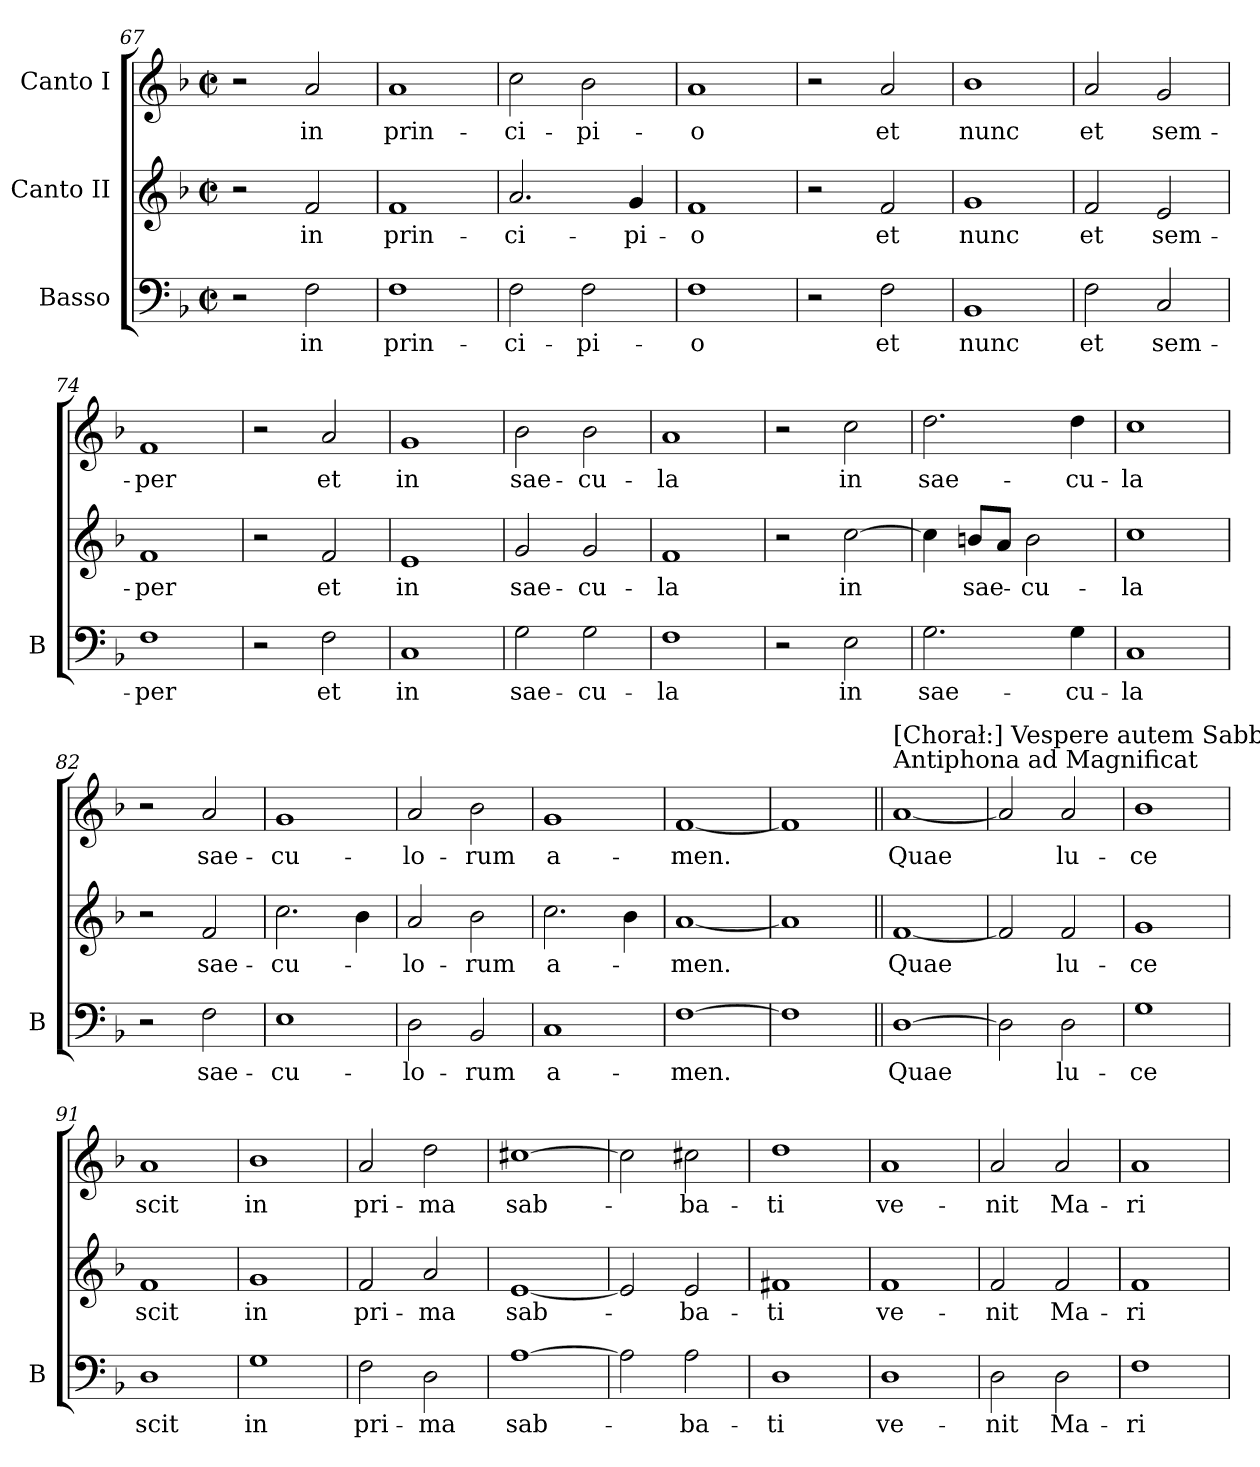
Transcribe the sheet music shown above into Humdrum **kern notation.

**kern	**text	**kern	**text	**kern	**text
*part3	*part3	*part2	*part2	*part1	*part1
*staff3	*staff3	*staff2	*staff2	*staff1	*staff1
*I"Basso	*	*I"Canto II	*	*I"Canto I	*
*I'B	*	*	*	*	*
*clefF4	*	*clefG2	*	*clefG2	*
*k[b-]	*	*k[b-]	*	*k[b-]	*
*M2/2	*	*M2/2	*	*M2/2	*
*met(c|)	*	*met(c|)	*	*met(c|)	*
=67	=67	=67	=67	=67	=67
2r	.	2r	.	2r	.
2F\	in	2f/	in	2a/	in
=68	=68	=68	=68	=68	=68
1F	prin-	1f	prin-	1a	prin-
=69	=69	=69	=69	=69	=69
2F\	-ci-	2.a/	-ci-	2cc\	-ci-
2F\	-pi-	.	.	2b-\	-pi-
.	.	4g/	-pi-	.	.
=70	=70	=70	=70	=70	=70
1F	-o	1f	-o	1a	-o
=71	=71	=71	=71	=71	=71
2r	.	2r	.	2r	.
2F\	et	2f/	et	2a/	et
=72	=72	=72	=72	=72	=72
1BB-	nunc	1g	nunc	1b-	nunc
=73	=73	=73	=73	=73	=73
2F\	et	2f/	et	2a/	et
2C/	sem-	2e/	sem-	2g/	sem-
=74	=74	=74	=74	=74	=74
1F	-per	1f	-per	1f	-per
=75	=75	=75	=75	=75	=75
2r	.	2r	.	2r	.
2F\	et	2f/	et	2a/	et
=76	=76	=76	=76	=76	=76
1C	in	1e	in	1g	in
=77	=77	=77	=77	=77	=77
2G\	sae-	2g/	sae-	2b-\	sae-
2G\	-cu-	2g/	-cu-	2b-\	-cu-
=78	=78	=78	=78	=78	=78
1F	-la	1f	-la	1a	-la
=79	=79	=79	=79	=79	=79
2r	.	2r	.	2r	.
2E\	in	[2cc\	in	2cc\	in
=80	=80	=80	=80	=80	=80
2.G\	sae-	4cc\]	.	2.dd\	sae-
.	.	8bn/L	sae-	.	.
.	.	8a/J	.	.	.
.	.	2b\	-cu-	.	.
4G\	-cu-	.	.	4dd\	-cu-
=81	=81	=81	=81	=81	=81
1C	-la	1cc	-la	1cc	-la
=82	=82	=82	=82	=82	=82
2r	.	2r	.	2r	.
2F\	sae-	2f/	sae-	2a/	sae-
=83	=83	=83	=83	=83	=83
1E	-cu-	2.cc\	-cu-	1g	-cu-
.	.	4b-\	.	.	.
=84	=84	=84	=84	=84	=84
2D\	-lo-	2a/	-lo-	2a/	-lo-
2BB-/	-rum	2b-\	-rum	2b-\	-rum
=85	=85	=85	=85	=85	=85
1C	a-	2.cc\	a-	1g	a-
.	.	4b-\	.	.	.
=86	=86	=86	=86	=86	=86
[1F	-men.	[1a	-men.	[1f	-men.
=87	=87	=87	=87	=87	=87
1F]	.	1a]	.	1f]	.
=88||	=88||	=88||	=88||	=88||	=88||
!	!	!	!	!LO:TX:a:t=Antiphona ad Magnificat	!
!	!	!	!	!LO:TX:a:t=[Chorał&colon;] Vespere autem Sabbathi	!
[1D	Quae	[1f	Quae	[1a	Quae
=89	=89	=89	=89	=89	=89
2D\]	.	2f/]	.	2a/]	.
2D\	lu-	2f/	lu-	2a/	lu-
=90	=90	=90	=90	=90	=90
1G	-ce	1g	-ce	1b-	-ce
=91	=91	=91	=91	=91	=91
1D	scit	1f	scit	1a	scit
=92	=92	=92	=92	=92	=92
1G	in	1g	in	1b-	in
=93	=93	=93	=93	=93	=93
2F\	pri-	2f/	pri-	2a/	pri-
2D\	-ma	2a/	-ma	2dd\	-ma
=94	=94	=94	=94	=94	=94
[1A	sab-	[1e	sab-	[1cc#X	sab-
=95	=95	=95	=95	=95	=95
2A\]	.	2e/]	.	2cc#\]	.
2A\	-ba-	2e/	-ba-	2cc#X\	-ba-
=96	=96	=96	=96	=96	=96
1D	-ti	1f#X	-ti	1dd	-ti
=97	=97	=97	=97	=97	=97
1D	ve-	1f	ve-	1a	ve-
=98	=98	=98	=98	=98	=98
2D\	-nit	2f/	-nit	2a/	-nit
2D\	Ma-	2f/	Ma-	2a/	Ma-
=99	=99	=99	=99	=99	=99
1F	-ri-	1f	-ri-	1a	-ri-
=	=	=	=	=	=
*-	*-	*-	*-	*-	*-
